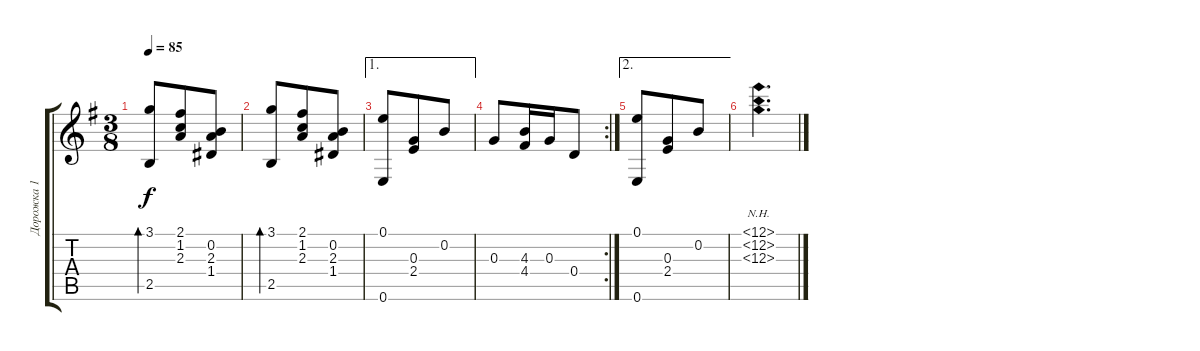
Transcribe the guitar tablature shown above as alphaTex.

\track ("Дорожка 1" "Дорожка 1") {instrument acousticguitarnylon}
\staff {score tabs}
\tuning (E4 B3 G3 D3 A2 E2) {hide}
\ts (3 8)
\tempo 85
\clef g2
\ks eminor
(3.1 2.5).8{bd 240 dy f} (2.1 1.2 2.3).8 (0.2 2.3 1.4).8 |
(3.1 2.5).8{bd 240} (2.1 1.2 2.3).8 (0.2 2.3 1.4).8 |
\ae 1
(0.1 0.6).8 (0.3 2.4).8 0.2.8 |
\rc 2
0.3.8 (4.3 4.4).16 0.3.16 0.4.8 |
\ae 2
(0.1 0.6).8 (0.3 2.4).8 0.2.8 |
(12.1{nh} 12.2{nh} 12.3{nh}).4{d}
